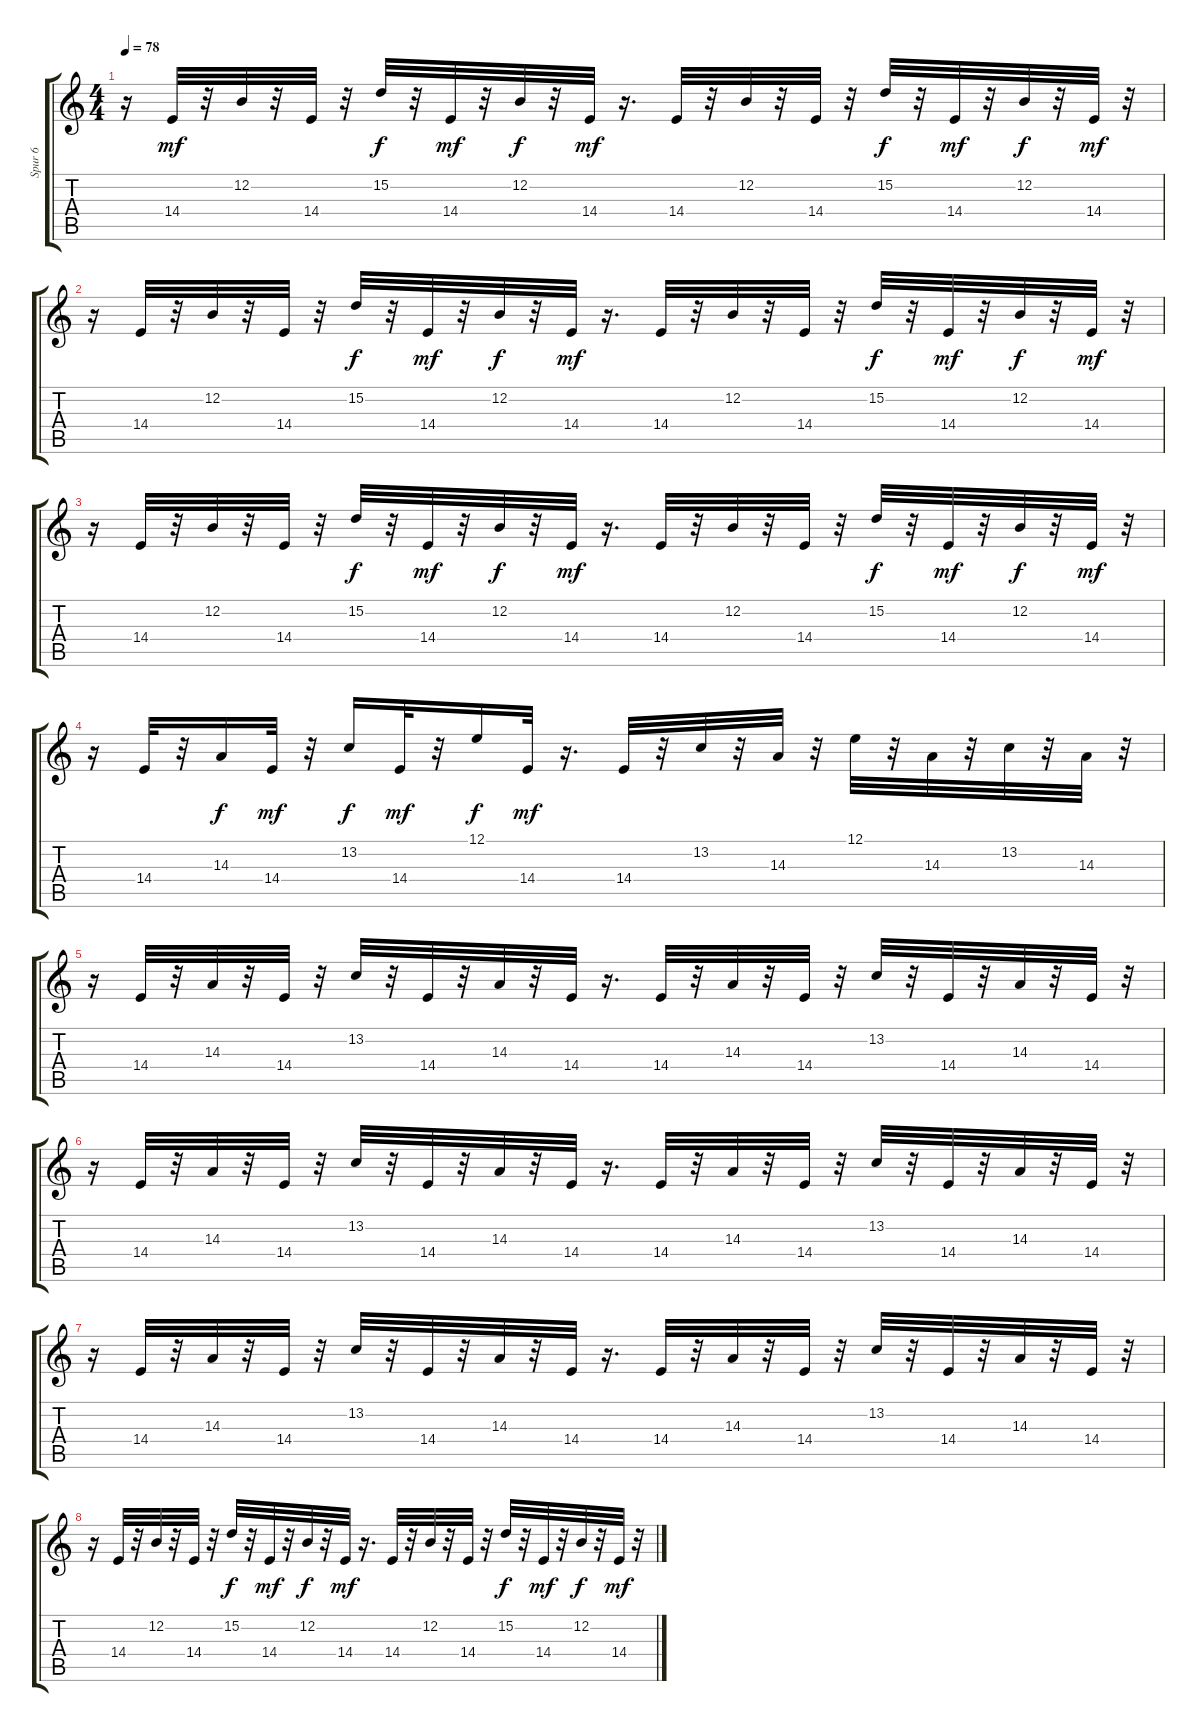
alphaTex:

\track ("Spur 6" "Spur 6") {instrument electricpiano1}
\staff {score tabs}
\tuning (E4 B3 G3 D3 A2 E2) {hide}
\ts (4 4)
\tempo 78
\clef g2
\ks c
r.16{dy mf} 14.4.32 r.32 12.2.32 r.32 14.4.32 r.32 15.2.32{dy f} r.32 14.4.32{dy mf} r.32 12.2.32{dy f} r.32 14.4.32{dy mf} r.16{d} 14.4.32 r.32 12.2.32 r.32 14.4.32 r.32 15.2.32{dy f} r.32 14.4.32{dy mf} r.32 12.2.32{dy f} r.32 14.4.32{dy mf} r.32 |
r.16 14.4.32 r.32 12.2.32 r.32 14.4.32 r.32 15.2.32{dy f} r.32 14.4.32{dy mf} r.32 12.2.32{dy f} r.32 14.4.32{dy mf} r.16{d} 14.4.32 r.32 12.2.32 r.32 14.4.32 r.32 15.2.32{dy f} r.32 14.4.32{dy mf} r.32 12.2.32{dy f} r.32 14.4.32{dy mf} r.32 |
r.16 14.4.32 r.32 12.2.32 r.32 14.4.32 r.32 15.2.32{dy f} r.32 14.4.32{dy mf} r.32 12.2.32{dy f} r.32 14.4.32{dy mf} r.16{d} 14.4.32 r.32 12.2.32 r.32 14.4.32 r.32 15.2.32{dy f} r.32 14.4.32{dy mf} r.32 12.2.32{dy f} r.32 14.4.32{dy mf} r.32 |
r.16 14.4.32 r.32 14.3.16{dy f} 14.4.32{dy mf} r.32 13.2.16{dy f} 14.4.32{dy mf} r.32 12.1.16{dy f} 14.4.32{dy mf} r.16{d} 14.4.32 r.32 13.2.32 r.32 14.3.32 r.32 12.1.32 r.32 14.3.32 r.32 13.2.32 r.32 14.3.32 r.32 |
r.16 14.4.32 r.32 14.3.32 r.32 14.4.32 r.32 13.2.32 r.32 14.4.32 r.32 14.3.32 r.32 14.4.32 r.16{d} 14.4.32 r.32 14.3.32 r.32 14.4.32 r.32 13.2.32 r.32 14.4.32 r.32 14.3.32 r.32 14.4.32 r.32 |
r.16 14.4.32 r.32 14.3.32 r.32 14.4.32 r.32 13.2.32 r.32 14.4.32 r.32 14.3.32 r.32 14.4.32 r.16{d} 14.4.32 r.32 14.3.32 r.32 14.4.32 r.32 13.2.32 r.32 14.4.32 r.32 14.3.32 r.32 14.4.32 r.32 |
r.16 14.4.32 r.32 14.3.32 r.32 14.4.32 r.32 13.2.32 r.32 14.4.32 r.32 14.3.32 r.32 14.4.32 r.16{d} 14.4.32 r.32 14.3.32 r.32 14.4.32 r.32 13.2.32 r.32 14.4.32 r.32 14.3.32 r.32 14.4.32 r.32 |
r.16 14.4.32 r.32 12.2.32 r.32 14.4.32 r.32 15.2.32{dy f} r.32 14.4.32{dy mf} r.32 12.2.32{dy f} r.32 14.4.32{dy mf} r.16{d} 14.4.32 r.32 12.2.32 r.32 14.4.32 r.32 15.2.32{dy f} r.32 14.4.32{dy mf} r.32 12.2.32{dy f} r.32 14.4.32{dy mf} r.32
